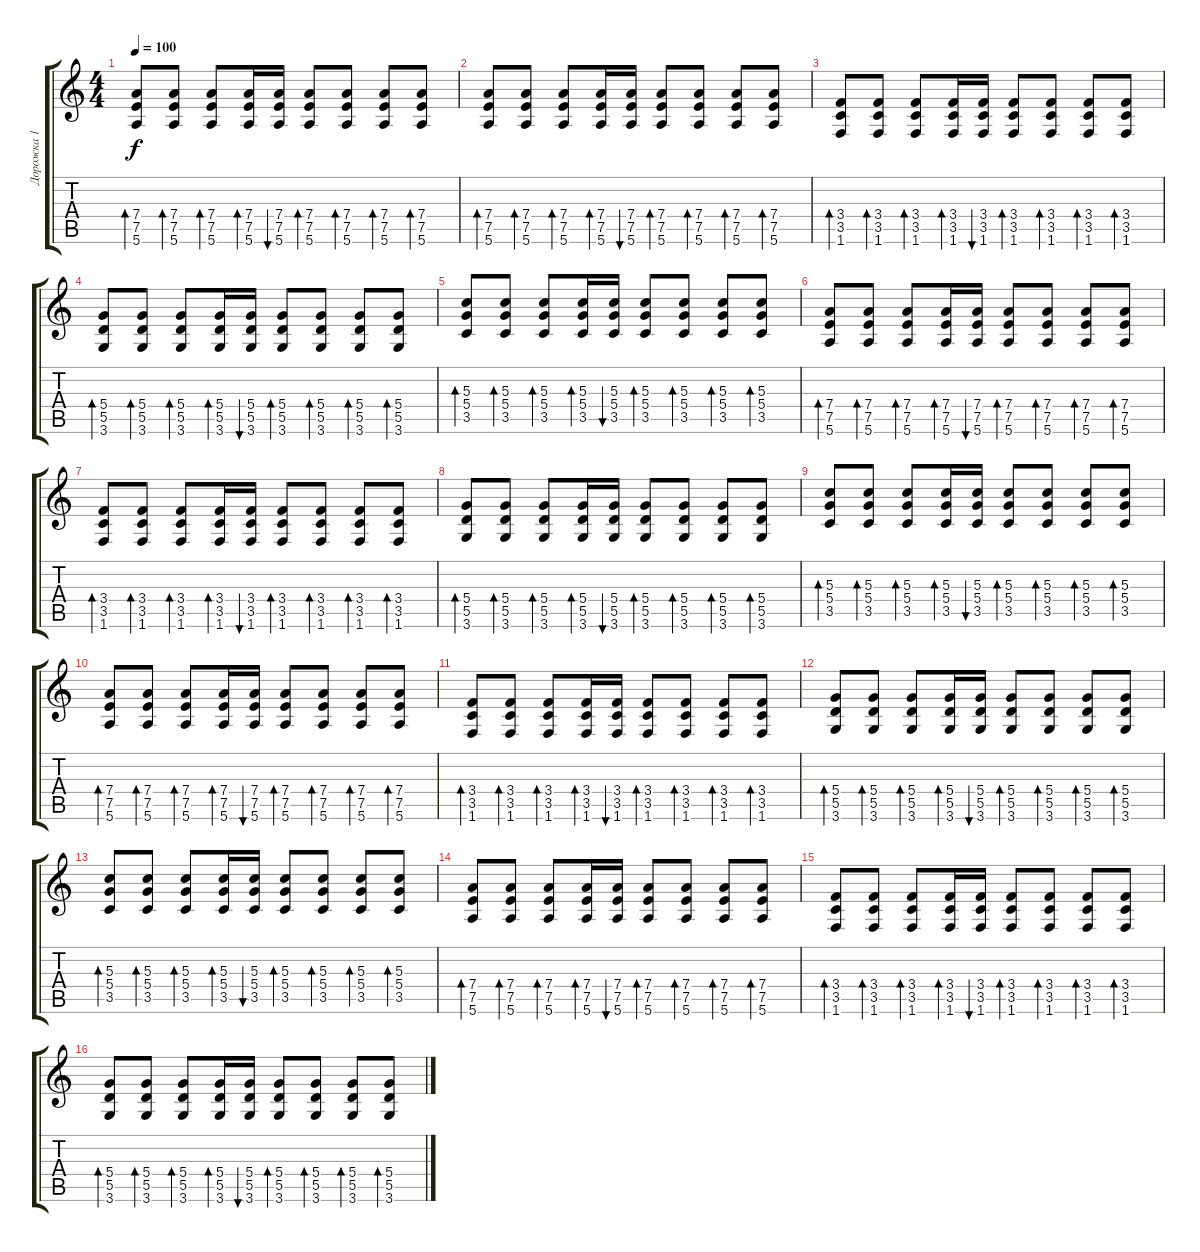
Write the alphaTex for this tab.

\track ("Дорожка 1" "Дорожка 1") {instrument electricguitarclean}
\staff {score tabs}
\tuning (E4 B3 G3 D3 A2 E2) {hide}
\ts (4 4)
\tempo 100
\clef g2
\ks c
(7.4 7.5 5.6).8{bd 60 dy f} (7.4 7.5 5.6).8{bd 60} (7.4 7.5 5.6).8{bd 60} (7.4 7.5 5.6).16{bd 60} (7.4 7.5 5.6).16{bu 60} (7.4 7.5 5.6).8{bd 60} (7.4 7.5 5.6).8{bd 60} (7.4 7.5 5.6).8{bd 60} (7.4 7.5 5.6).8{bd 60} |
(7.4 7.5 5.6).8{bd 60} (7.4 7.5 5.6).8{bd 60} (7.4 7.5 5.6).8{bd 60} (7.4 7.5 5.6).16{bd 60} (7.4 7.5 5.6).16{bu 60} (7.4 7.5 5.6).8{bd 60} (7.4 7.5 5.6).8{bd 60} (7.4 7.5 5.6).8{bd 60} (7.4 7.5 5.6).8{bd 60} |
(3.4 3.5 1.6).8{bd 60} (3.4 3.5 1.6).8{bd 60} (3.4 3.5 1.6).8{bd 60} (3.4 3.5 1.6).16{bd 60} (3.4 3.5 1.6).16{bu 60} (3.4 3.5 1.6).8{bd 60} (3.4 3.5 1.6).8{bd 60} (3.4 3.5 1.6).8{bd 60} (3.4 3.5 1.6).8{bd 60} |
(5.4 5.5 3.6).8{bd 60} (5.4 5.5 3.6).8{bd 60} (5.4 5.5 3.6).8{bd 60} (5.4 5.5 3.6).16{bd 60} (5.4 5.5 3.6).16{bu 60} (5.4 5.5 3.6).8{bd 60} (5.4 5.5 3.6).8{bd 60} (5.4 5.5 3.6).8{bd 60} (5.4 5.5 3.6).8{bd 60} |
(5.3 5.4 3.5).8{bd 60} (5.3 5.4 3.5).8{bd 60} (5.3 5.4 3.5).8{bd 60} (5.3 5.4 3.5).16{bd 60} (5.3 5.4 3.5).16{bu 60} (5.3 5.4 3.5).8{bd 60} (5.3 5.4 3.5).8{bd 60} (5.3 5.4 3.5).8{bd 60} (5.3 5.4 3.5).8{bd 60} |
(7.4 7.5 5.6).8{bd 60} (7.4 7.5 5.6).8{bd 60} (7.4 7.5 5.6).8{bd 60} (7.4 7.5 5.6).16{bd 60} (7.4 7.5 5.6).16{bu 60} (7.4 7.5 5.6).8{bd 60} (7.4 7.5 5.6).8{bd 60} (7.4 7.5 5.6).8{bd 60} (7.4 7.5 5.6).8{bd 60} |
(3.4 3.5 1.6).8{bd 60} (3.4 3.5 1.6).8{bd 60} (3.4 3.5 1.6).8{bd 60} (3.4 3.5 1.6).16{bd 60} (3.4 3.5 1.6).16{bu 60} (3.4 3.5 1.6).8{bd 60} (3.4 3.5 1.6).8{bd 60} (3.4 3.5 1.6).8{bd 60} (3.4 3.5 1.6).8{bd 60} |
(5.4 5.5 3.6).8{bd 60} (5.4 5.5 3.6).8{bd 60} (5.4 5.5 3.6).8{bd 60} (5.4 5.5 3.6).16{bd 60} (5.4 5.5 3.6).16{bu 60} (5.4 5.5 3.6).8{bd 60} (5.4 5.5 3.6).8{bd 60} (5.4 5.5 3.6).8{bd 60} (5.4 5.5 3.6).8{bd 60} |
(5.3 5.4 3.5).8{bd 60} (5.3 5.4 3.5).8{bd 60} (5.3 5.4 3.5).8{bd 60} (5.3 5.4 3.5).16{bd 60} (5.3 5.4 3.5).16{bu 60} (5.3 5.4 3.5).8{bd 60} (5.3 5.4 3.5).8{bd 60} (5.3 5.4 3.5).8{bd 60} (5.3 5.4 3.5).8{bd 60} |
(7.4 7.5 5.6).8{bd 60} (7.4 7.5 5.6).8{bd 60} (7.4 7.5 5.6).8{bd 60} (7.4 7.5 5.6).16{bd 60} (7.4 7.5 5.6).16{bu 60} (7.4 7.5 5.6).8{bd 60} (7.4 7.5 5.6).8{bd 60} (7.4 7.5 5.6).8{bd 60} (7.4 7.5 5.6).8{bd 60} |
(3.4 3.5 1.6).8{bd 60} (3.4 3.5 1.6).8{bd 60} (3.4 3.5 1.6).8{bd 60} (3.4 3.5 1.6).16{bd 60} (3.4 3.5 1.6).16{bu 60} (3.4 3.5 1.6).8{bd 60} (3.4 3.5 1.6).8{bd 60} (3.4 3.5 1.6).8{bd 60} (3.4 3.5 1.6).8{bd 60} |
(5.4 5.5 3.6).8{bd 60} (5.4 5.5 3.6).8{bd 60} (5.4 5.5 3.6).8{bd 60} (5.4 5.5 3.6).16{bd 60} (5.4 5.5 3.6).16{bu 60} (5.4 5.5 3.6).8{bd 60} (5.4 5.5 3.6).8{bd 60} (5.4 5.5 3.6).8{bd 60} (5.4 5.5 3.6).8{bd 60} |
(5.3 5.4 3.5).8{bd 60} (5.3 5.4 3.5).8{bd 60} (5.3 5.4 3.5).8{bd 60} (5.3 5.4 3.5).16{bd 60} (5.3 5.4 3.5).16{bu 60} (5.3 5.4 3.5).8{bd 60} (5.3 5.4 3.5).8{bd 60} (5.3 5.4 3.5).8{bd 60} (5.3 5.4 3.5).8{bd 60} |
(7.4 7.5 5.6).8{bd 60} (7.4 7.5 5.6).8{bd 60} (7.4 7.5 5.6).8{bd 60} (7.4 7.5 5.6).16{bd 60} (7.4 7.5 5.6).16{bu 60} (7.4 7.5 5.6).8{bd 60} (7.4 7.5 5.6).8{bd 60} (7.4 7.5 5.6).8{bd 60} (7.4 7.5 5.6).8{bd 60} |
(3.4 3.5 1.6).8{bd 60} (3.4 3.5 1.6).8{bd 60} (3.4 3.5 1.6).8{bd 60} (3.4 3.5 1.6).16{bd 60} (3.4 3.5 1.6).16{bu 60} (3.4 3.5 1.6).8{bd 60} (3.4 3.5 1.6).8{bd 60} (3.4 3.5 1.6).8{bd 60} (3.4 3.5 1.6).8{bd 60} |
(5.4 5.5 3.6).8{bd 60} (5.4 5.5 3.6).8{bd 60} (5.4 5.5 3.6).8{bd 60} (5.4 5.5 3.6).16{bd 60} (5.4 5.5 3.6).16{bu 60} (5.4 5.5 3.6).8{bd 60} (5.4 5.5 3.6).8{bd 60} (5.4 5.5 3.6).8{bd 60} (5.4 5.5 3.6).8{bd 60}
